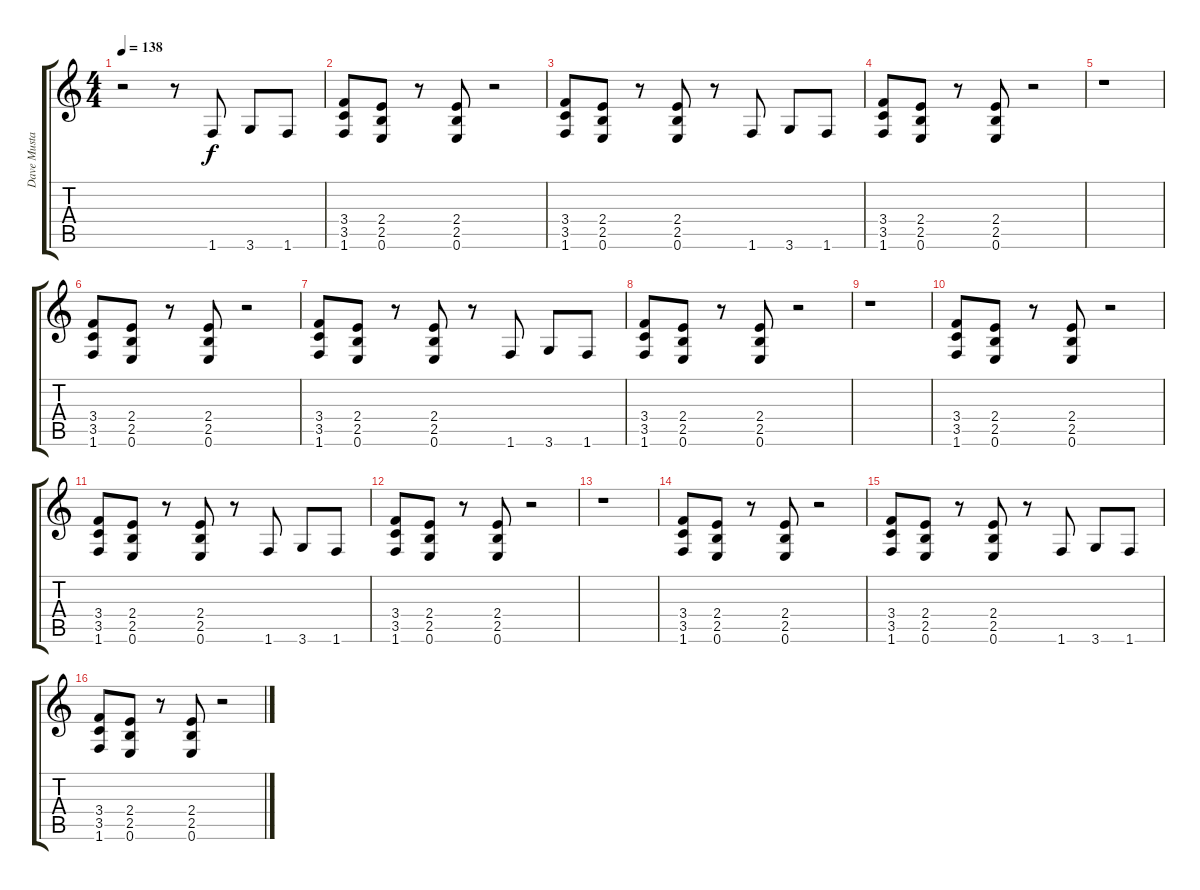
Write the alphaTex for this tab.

\track ("Dave Mustane        " "Dave Musta") {instrument overdrivenguitar}
\staff {score tabs}
\tuning (E4 B3 G3 D3 A2 E2) {hide}
\ts (4 4)
\tempo 138
\clef g2
\ks c
r.2{dy f instrument overdrivenguitar} r.8 1.6.8 3.6.8 1.6.8 |
(3.4 3.5 1.6).8 (2.4 2.5 0.6).8 r.8 (2.4 2.5 0.6).8 r.2 |
(3.4 3.5 1.6).8 (2.4 2.5 0.6).8 r.8 (2.4 2.5 0.6).8 r.8 1.6.8 3.6.8 1.6.8 |
(3.4 3.5 1.6).8 (2.4 2.5 0.6).8 r.8 (2.4 2.5 0.6).8 r.2 |
r.1 |
(3.4 3.5 1.6).8 (2.4 2.5 0.6).8 r.8 (2.4 2.5 0.6).8 r.2 |
(3.4 3.5 1.6).8 (2.4 2.5 0.6).8 r.8 (2.4 2.5 0.6).8 r.8 1.6.8 3.6.8 1.6.8 |
(3.4 3.5 1.6).8 (2.4 2.5 0.6).8 r.8 (2.4 2.5 0.6).8 r.2 |
r.1 |
(3.4 3.5 1.6).8 (2.4 2.5 0.6).8 r.8 (2.4 2.5 0.6).8 r.2 |
(3.4 3.5 1.6).8 (2.4 2.5 0.6).8 r.8 (2.4 2.5 0.6).8 r.8 1.6.8 3.6.8 1.6.8 |
(3.4 3.5 1.6).8 (2.4 2.5 0.6).8 r.8 (2.4 2.5 0.6).8 r.2 |
r.1 |
(3.4 3.5 1.6).8 (2.4 2.5 0.6).8 r.8 (2.4 2.5 0.6).8 r.2 |
(3.4 3.5 1.6).8 (2.4 2.5 0.6).8 r.8 (2.4 2.5 0.6).8 r.8 1.6.8 3.6.8 1.6.8 |
(3.4 3.5 1.6).8 (2.4 2.5 0.6).8 r.8 (2.4 2.5 0.6).8 r.2
